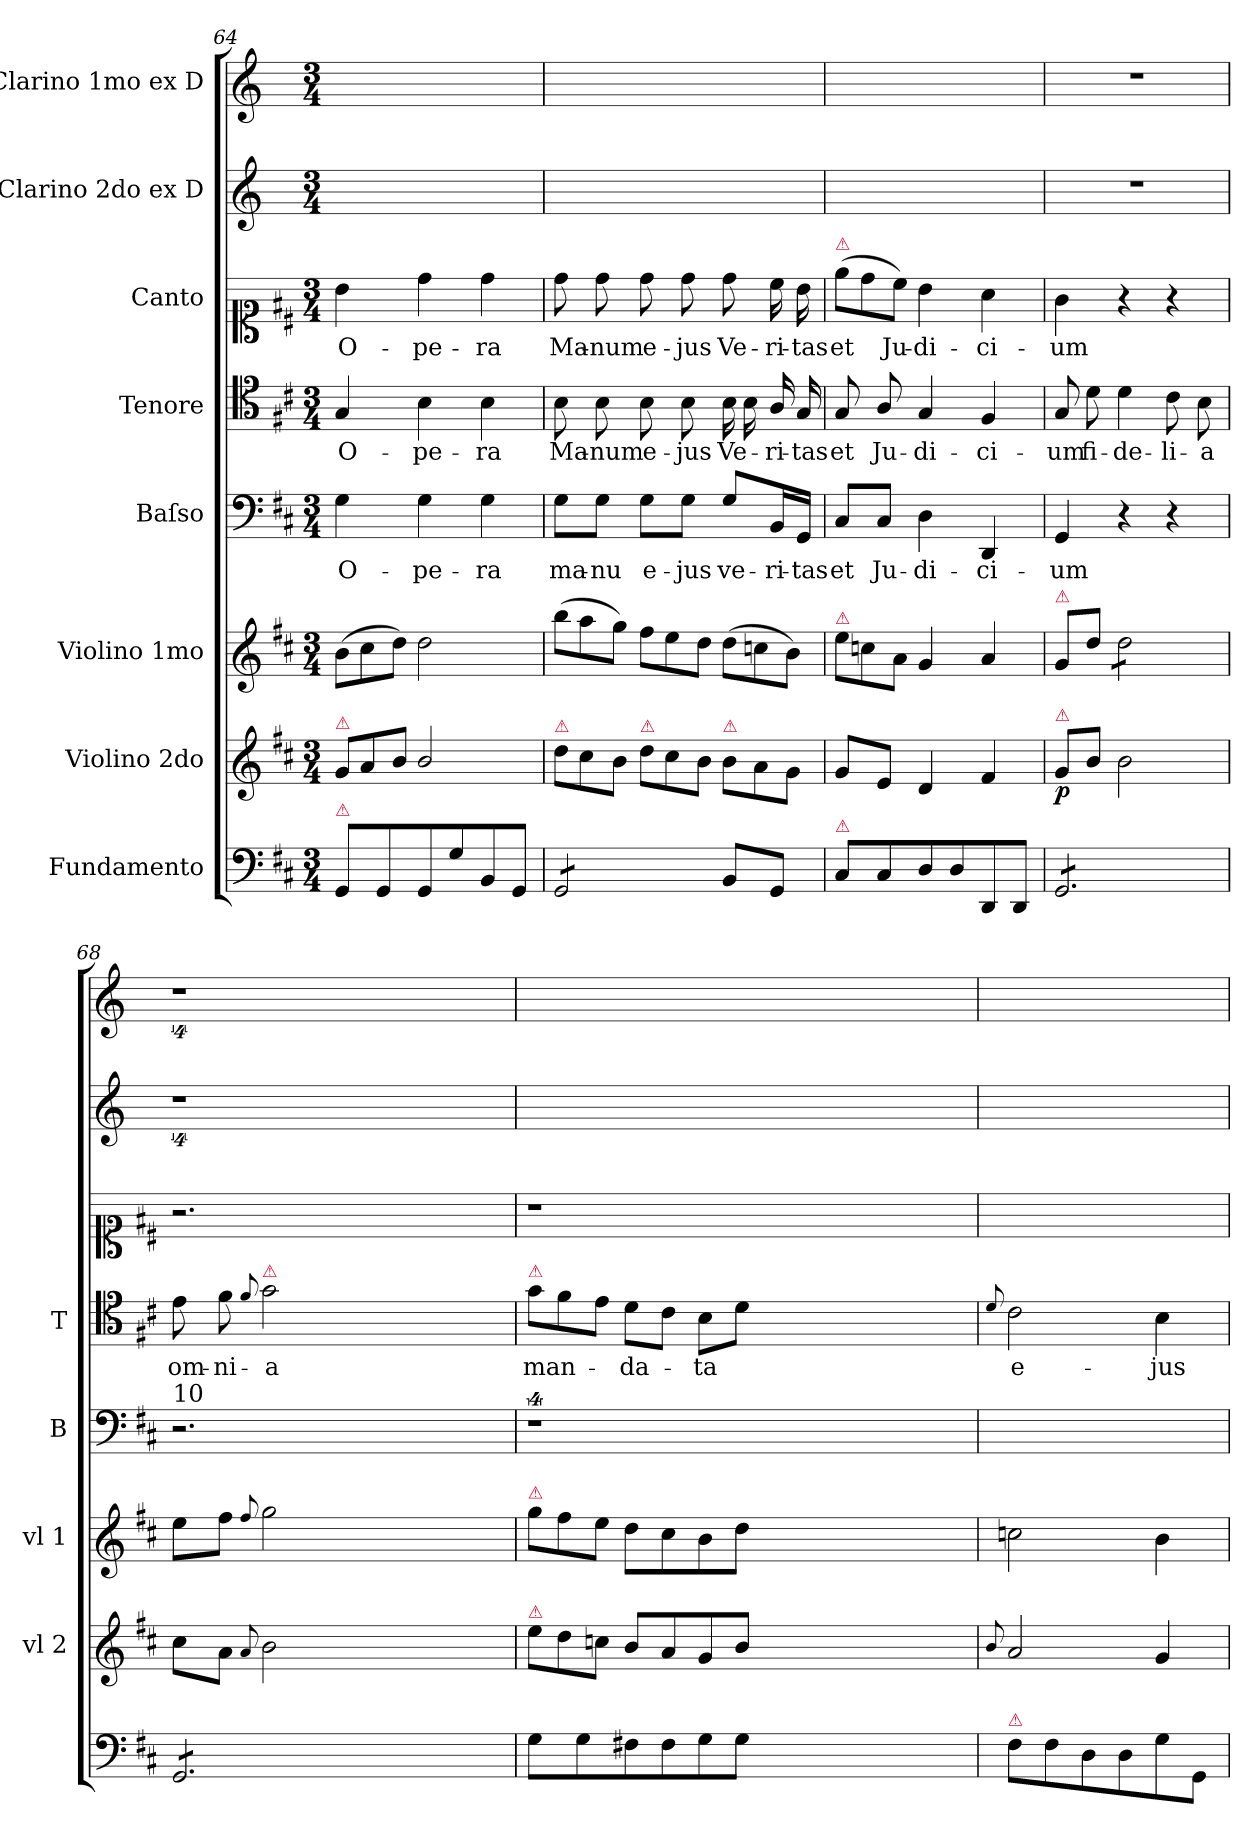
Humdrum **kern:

**kern	**kern	**dynam	**kern	**kern	**text	**kern	**text	**kern	**text	**kern	**kern
*part8	*part7	*part7	*part6	*part5	*part5	*part4	*part4	*part3	*part3	*part2	*part1
*staff8	*staff7	*staff7	*staff6	*staff5	*staff5	*staff4	*staff4	*staff3	*staff3	*staff2	*staff1
*I"Fundamento	*I"Violino 2do	*	*I"Violino 1mo	*I"Baſso	*	*I"Tenore	*	*I"Canto	*	*I"Clarino 2do ex D	*I"Clarino 1mo ex D
*	*I'vl 2	*	*I'vl 1	*I'B	*	*I'T	*	*	*	*	*
*clefF4	*clefG2	*	*clefG2	*clefF4	*	*clefC4	*	*clefC1	*	*clefG2	*clefG2
*	*	*	*	*	*	*	*	*	*	*ITrd-1c-2	*ITrd-1c-2
*k[f#c#]	*k[f#c#]	*	*k[f#c#]	*k[f#c#]	*	*k[f#c#]	*	*k[f#c#]	*	*k[f#c#]	*k[f#c#]
*M3/4	*M3/4	*	*M3/4	*M3/4	*	*M3/4	*	*M3/4	*	*M3/4	*M3/4
*	*Xtuplet	*	*Xtuplet	*	*	*	*	*	*	*	*
=64	=64	=64	=64	=64	=64	=64	=64	=64	=64	=64	=64
!	!LO:TX:a:color=crimson:t=⚠	!	!	!	!	!	!	!	!	!	!
!LO:TX:a:color=crimson:t=⚠	!	!	!	!	!	!	!	!	!	!	!
8GG/L	12g/L	.	(12b\L	4G\	O-	4G/	O-	4b\	O-	2.ryy	2.ryy
.	12a/	.	12cc#\	.	.	.	.	.	.	.	.
8GG/	.	.	.	.	.	.	.	.	.	.	.
.	12b/J	.	12dd\J)	.	.	.	.	.	.	.	.
8GG/	2b/	.	2dd\	4G\	-pe-	4B\	-pe-	4dd\	-pe-	.	.
8G\	.	.	.	.	.	.	.	.	.	.	.
8BB/	.	.	.	4G\	-ra	4B\	-ra	4dd\	-ra	.	.
8GG/J	.	.	.	.	.	.	.	.	.	.	.
=65	=65	=65	=65	=65	=65	=65	=65	=65	=65	=65	=65
!	!LO:TX:a:color=crimson:t=⚠	!	!	!	!	!	!	!	!	!	!
*tremolo	*	*	*	*	*	*	*	*	*	*	*
8GG/L	12dd\L	.	(12bb\L	8G\L	ma-	8B\	Ma-	8dd\	Ma-	2.ryy	2.ryy
.	12cc#\	.	12aa\	.	.	.	.	.	.	.	.
8GG/	.	.	.	8G\J	-nu	8B\	-num	8dd\	-num	.	.
.	12b\J	.	12gg\J)	.	.	.	.	.	.	.	.
!	!LO:TX:a:color=crimson:t=⚠	!	!	!	!	!	!	!	!	!	!
8GG/	12dd\L	.	12ff#\L	8G\L	e-	8B\	e-	8dd\	e-	.	.
.	12cc#\	.	12ee\	.	.	.	.	.	.	.	.
8GG/J	.	.	.	8G\J	-jus	8B\	-jus	8dd\	-jus	.	.
*Xtremolo	*	*	*	*	*	*	*	*	*	*	*
.	12b\J	.	12dd\J	.	.	.	.	.	.	.	.
!	!LO:TX:a:color=crimson:t=⚠	!	!	!	!	!	!	!	!	!	!
8BB/L	12b\L	.	(12dd\L	8G/L	ve-	16B\	Ve-	8dd\	Ve-	.	.
.	.	.	.	.	.	16B\	.	.	.	.	.
.	12a\	.	12ccn\	.	.	.	.	.	.	.	.
8GG/J	.	.	.	16BB/L	-ri-	16A/	-ri-	16cc#\	-ri-	.	.
.	12g\J	.	12b\J)	.	.	.	.	.	.	.	.
.	.	.	.	16GG/JJ	-tas	16G/	-tas	16b\	-tas	.	.
=66	=66	=66	=66	=66	=66	=66	=66	=66	=66	=66	=66
*	*	*	*	*	*	*	*	*Xtuplet	*	*	*
!	!	!	!	!	!	!	!	!LO:TX:a:color=crimson:t=⚠	!	!	!
!	!	!	!LO:TX:a:color=crimson:t=⚠	!	!	!	!	!	!	!	!
!LO:TX:a:color=crimson:t=⚠	!	!	!	!	!	!	!	!	!	!	!
8C#/L	8g/L	.	12ee\L	8C#/L	et	8G/	et	(12ee\L	et	2.ryy	2.ryy
.	.	.	12ccn\	.	.	.	.	12dd\	.	.	.
8C#/	8e/J	.	.	8C#/J	Ju-	8A/	Ju-	.	.	.	.
.	.	.	12a\J	.	.	.	.	12cc#\J)	Ju-	.	.
8D/	4d/	.	4g/	4D\	-di-	4G/	-di-	4b\	-di-	.	.
8D/	.	.	.	.	.	.	.	.	.	.	.
8DD/	4f#/	.	4a/	4DD/	-ci-	4F#/	-ci-	4a\	-ci-	.	.
8DD/J	.	.	.	.	.	.	.	.	.	.	.
=67	=67	=67	=67	=67	=67	=67	=67	=67	=67	=67	=67
!	!	!	!LO:TX:a:color=crimson:t=⚠	!	!	!	!	!	!	!	!
!	!LO:TX:a:color=crimson:t=⚠	!	!	!	!	!	!	!	!	!	!
*tremolo	*	*	*	*	*	*	*	*	*	*	*
8GG/L	8g/L	p	8g/L	4GG/	-um	8G/	-um	4g\	-um	2.r	2.r
8GG/	8b/J	.	8dd\J	.	.	8d\	fi-	.	.	.	.
*	*	*	*tremolo	*	*	*	*	*	*	*	*
8GG/	2b\	.	8dd\L	4r	.	4d\	-de-	4r	.	.	.
8GG/	.	.	8dd\	.	.	.	.	.	.	.	.
8GG/	.	.	8dd\	4r	.	8c#\	-li-	4r	.	.	.
8GG/J	.	.	8dd\J	.	.	8B\	-a	.	.	.	.
*	*	*	*Xtremolo	*	*	*	*	*	*	*	*
=68	=68	=68	=68	=68	=68	=68	=68	=68	=68	=68	=68
!	!	!	!	!LO:TX:a:t=10	!	!	!	!	!	!	!
8GG/L	8cc#\L	.	8ee\L	2.r	.	8e\	om-	2.r	.	4%9r	4%9r
8GG/	8a\J	.	8ff#\J	.	.	8f#\	-ni-	.	.	.	.
.	8qqa/	.	8qqff#/	.	.	8qqf#/	.	.	.	.	.
!	!	!	!	!	!	!LO:TX:a:color=crimson:t=⚠	!	!	!	!	!
8GG/	2b\	.	2gg\	.	.	2g\	-a	.	.	.	.
8GG/	.	.	.	.	.	.	.	.	.	.	.
8GG/	.	.	.	.	.	.	.	.	.	.	.
8GG/J	.	.	.	.	.	.	.	.	.	.	.
*Xtremolo	*	*	*	*	*	*	*	*	*	*	*
1.ryy	1.ryy	.	1.ryy	1.ryy	.	1.ryy	.	1.ryy	.	.	.
=69	=69	=69	=69	=69	=69	=69	=69	=69	=69	=69	=69
*	*	*	*	*	*	*Xtuplet	*	*	*	*	*
!	!	!	!	!	!	!LO:TX:a:color=crimson:t=⚠	!	!	!	!	!
!	!	!	!LO:TX:a:color=crimson:t=⚠	!	!	!	!	!	!	!	!
!	!LO:TX:a:color=crimson:t=⚠	!	!	!	!	!	!	!	!	!	!
8G\L	12ee\L	.	12gg\L	4%9r	.	12g\L	man-	4%9r	.	0ryy	0ryy
.	12dd\	.	12ff#\	.	.	12f#\	.	.	.	.	.
8G\	.	.	.	.	.	.	.	.	.	.	.
.	12ccn\J	.	12ee\J	.	.	12e\J	.	.	.	.	.
8F#X\	8b/L	.	8dd\L	.	.	8d\L	-da-	.	.	.	.
8F#\	8a/	.	8cc#\	.	.	8c#\J	.	.	.	.	.
8G\	8g/	.	8b\	.	.	8B\L	-ta	.	.	.	.
8G\J	8b/J	.	8dd\J	.	.	8d\J	.	.	.	.	.
1.ryy	1.ryy	.	1.ryy	.	.	1.ryy	.	.	.	.	.
.	.	.	.	.	.	.	.	.	.	4ryy	4ryy
=70	=70	=70	=70	=70	=70	=70	=70	=70	=70	=70	=70
.	8qqb/	.	.	.	.	8qqd/	.	.	.	.	.
!LO:TX:a:color=crimson:t=⚠	!	!	!	!	!	!	!	!	!	!	!
8F#\L	2a/	.	2ccn\	2.ryy	.	2c#\	e-	2.ryy	.	2.ryy	2.ryy
8F#\	.	.	.	.	.	.	.	.	.	.	.
8D\	.	.	.	.	.	.	.	.	.	.	.
8D\	.	.	.	.	.	.	.	.	.	.	.
8G\	4g/	.	4b\	.	.	4B\	-jus	.	.	.	.
8GG/J	.	.	.	.	.	.	.	.	.	.	.
=	=	=	=	=	=	=	=	=	=	=	=
*-	*-	*-	*-	*-	*-	*-	*-	*-	*-	*-	*-
